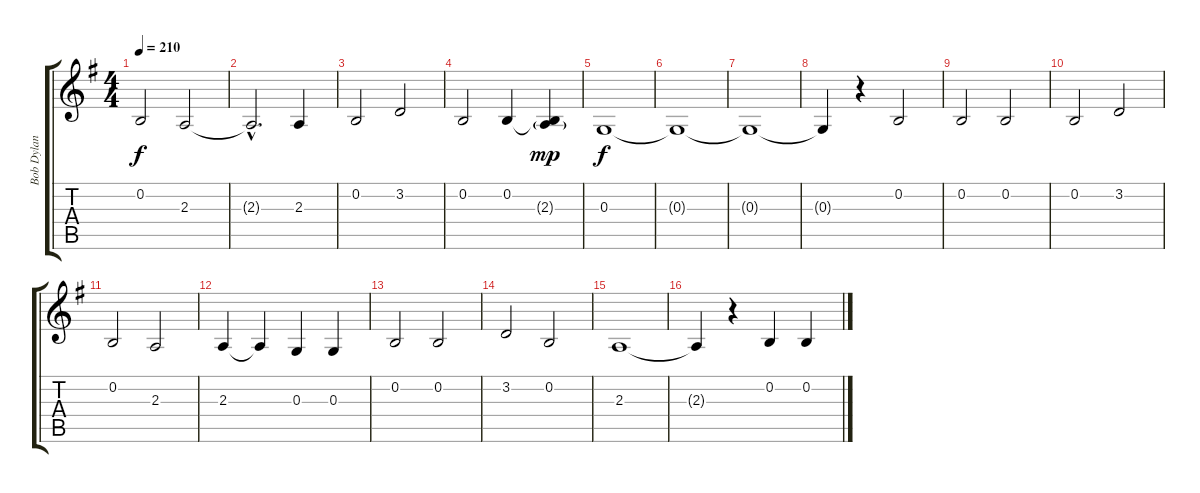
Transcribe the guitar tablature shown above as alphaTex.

\track ("Bob Dylan Voice" "Bob Dylan ") {instrument reedorgan}
\staff {score tabs}
\tuning (E4 B3 G3 D3 A2 E2) {hide}
\ts (4 4)
\tempo 210
\clef g2
\ks g
0.2.2{dy f} 2.3.2 |
2.3{hac t}.2{d} 2.3.4 |
0.2.2 3.2.2 |
0.2.2 0.2.4 (0.2{t} 2.3{g}).4{dy mp} |
0.3.1{dy f} |
0.3{t}.1 |
0.3{t}.1 |
0.3{t}.4 r.4 0.2.2 |
0.2.2 0.2.2 |
0.2.2 3.2.2 |
0.2.2 2.3.2 |
2.3.4 2.3{t}.4 0.3.4 0.3.4 |
0.2.2 0.2.2 |
3.2.2 0.2.2 |
2.3.1 |
2.3{t}.4 r.4 0.2.4 0.2.4
